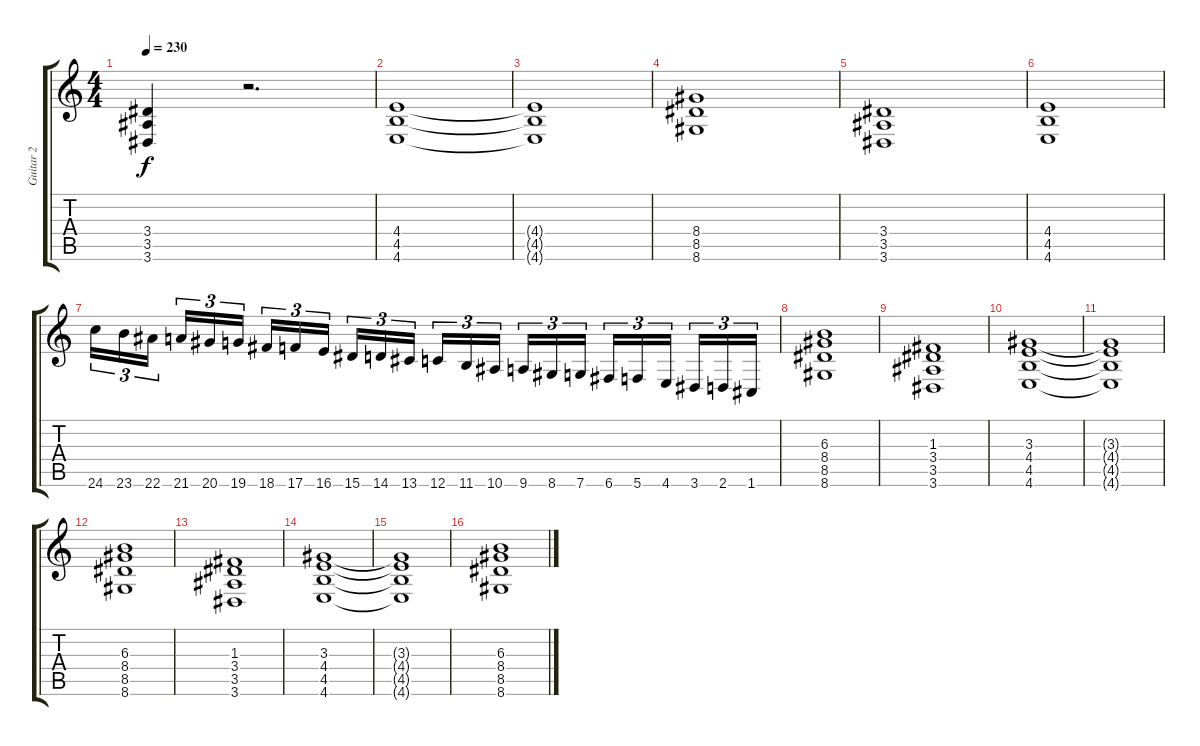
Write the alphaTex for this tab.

\track ("Guitar 2" "Guitar 2") {instrument distortionguitar}
\staff {score tabs}
\tuning (D4 A3 F3 C3 G2 C2) {hide}
\ts (4 4)
\tempo 230
\clef g2
\ks c
(3.4 3.5 3.6).4{dy f} r.2{d} |
(4.4 4.5 4.6).1 |
(4.4{t} 4.5{t} 4.6{t}).1 |
(8.4 8.5 8.6).1 |
(3.4 3.5 3.6).1 |
(4.4 4.5 4.6).1 |
24.6.16{tu (3 2) volume 16 instrument guitarfretnoise} 23.6.16{tu (3 2)} 22.6.16{tu (3 2) beam splitsecondary} 21.6.16{tu (3 2)} 20.6.16{tu (3 2)} 19.6.16{tu (3 2)} 18.6.16{tu (3 2)} 17.6.16{tu (3 2)} 16.6.16{tu (3 2) beam splitsecondary} 15.6.16{tu (3 2)} 14.6.16{tu (3 2)} 13.6.16{tu (3 2)} 12.6.16{tu (3 2)} 11.6.16{tu (3 2)} 10.6.16{tu (3 2) beam splitsecondary} 9.6.16{tu (3 2)} 8.6.16{tu (3 2)} 7.6.16{tu (3 2)} 6.6.16{tu (3 2)} 5.6.16{tu (3 2)} 4.6.16{tu (3 2) beam splitsecondary} 3.6.16{tu (3 2)} 2.6.16{tu (3 2)} 1.6.16{tu (3 2)} |
(6.3 8.4 8.5 8.6).1{balance 16 instrument distortionguitar} |
(1.3 3.4 3.5 3.6).1 |
(3.3 4.4 4.5 4.6).1 |
(3.3{t} 4.4{t} 4.5{t} 4.6{t}).1 |
(6.3 8.4 8.5 8.6).1 |
(1.3 3.4 3.5 3.6).1 |
(3.3 4.4 4.5 4.6).1 |
(3.3{t} 4.4{t} 4.5{t} 4.6{t}).1 |
(6.3 8.4 8.5 8.6).1{volume 11 balance 16}
